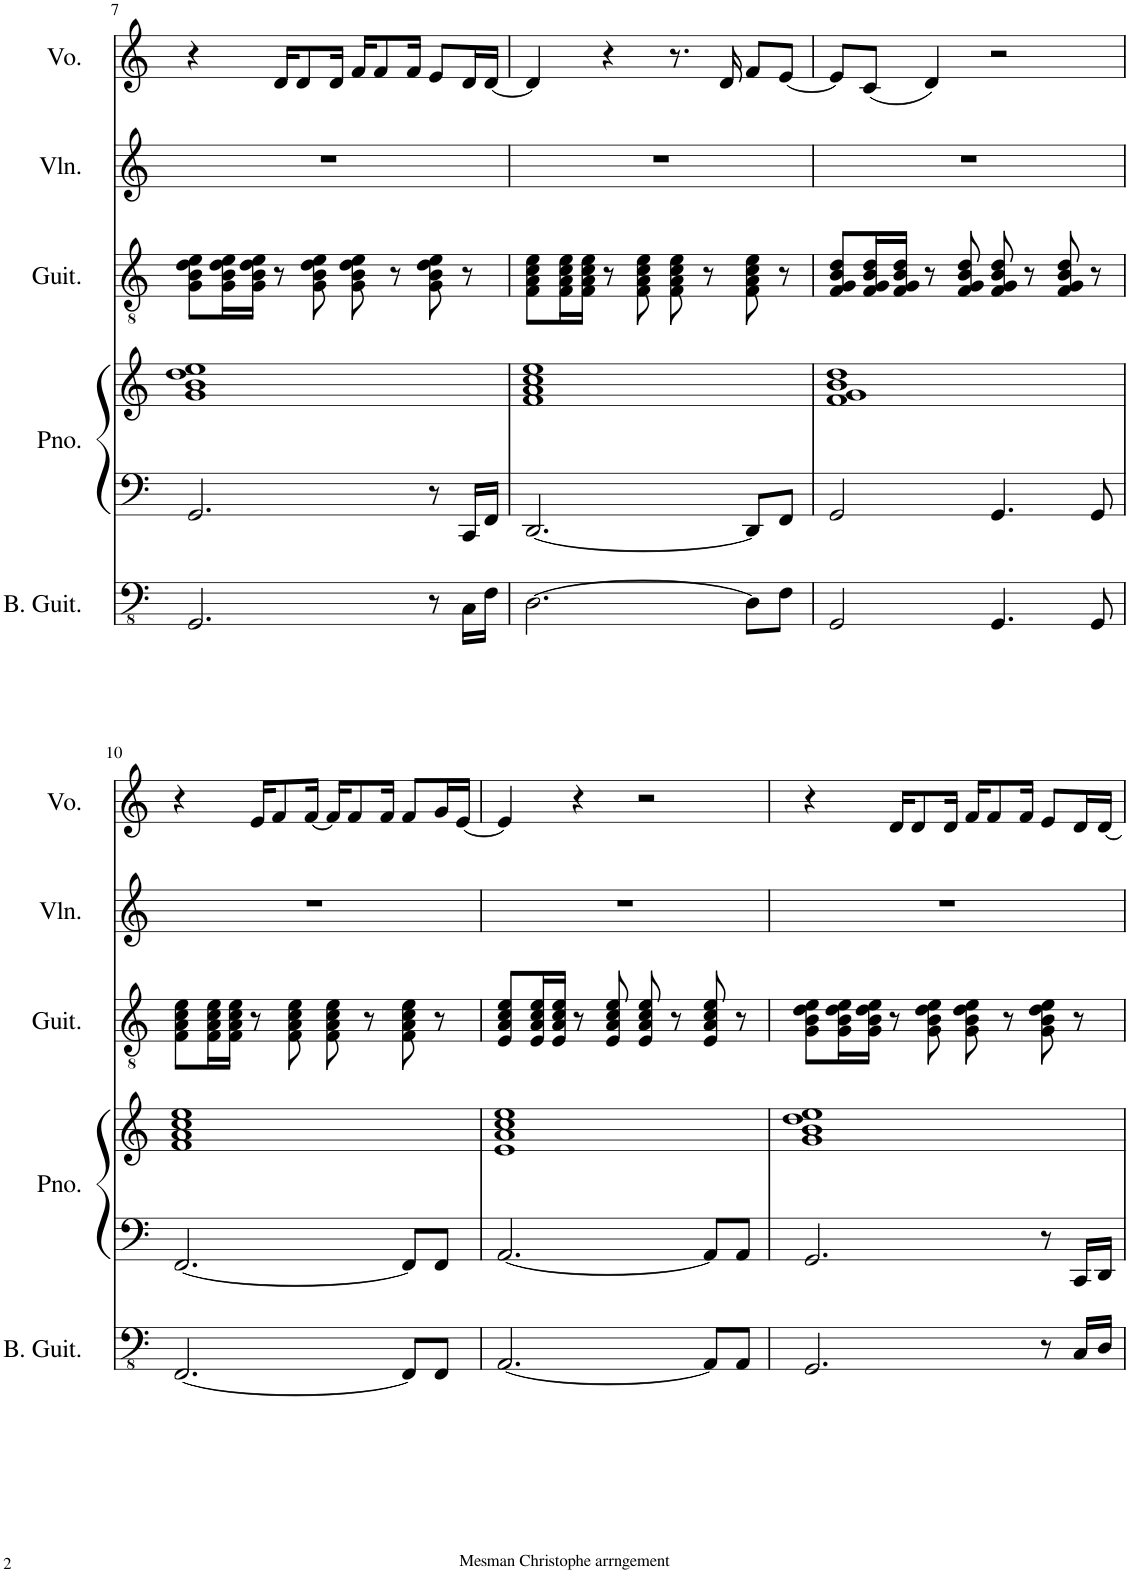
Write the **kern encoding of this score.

**kern	**kern	**kern	**kern	**kern	**kern
*part5	*part4	*part4	*part3	*part2	*part1
*staff6	*staff5	*staff4	*staff3	*staff2	*staff1
*I"Bass Guitar	*I"Piano	*	*I"Guitar	*I"Violin	*I"Voice
*I'B. Guit.	*I'Pno.	*	*I'Guit.	*I'Vln.	*I'Vo.
!!LO:PB:g=z
*clefFv4	*clefF4	*clefG2	*clefGv2	*clefG2	*clefG2
*k[]	*k[]	*k[]	*k[]	*k[]	*k[]
*M4/4	*M4/4	*M4/4	*M4/4	*M4/4	*M4/4
=7	=7	=7	=7	=7	=7
2.GGG/	2.GG/	1g 1b 1dd 1ee	8G\ 8B\ 8d\ 8e\L	1r	4r
.	.	.	16G\ 16B\ 16d\ 16e\L	.	.
.	.	.	16G\ 16B\ 16d\ 16e\JJ	.	.
.	.	.	8r	.	16d/KL
.	.	.	.	.	8d/
.	.	.	8G\ 8B\ 8d\ 8e\	.	.
.	.	.	.	.	16d/Jk
.	.	.	8G\ 8B\ 8d\ 8e\	.	16f/KL
.	.	.	.	.	8f/
.	.	.	8r	.	.
.	.	.	.	.	16f/Jk
8r	8r	.	8G\ 8B\ 8d\ 8e\	.	8e/L
16CC\LL	16CC/LL	.	8r	.	16d/L
16FF\JJ	16FF/JJ	.	.	.	[16d/JJ
=8	=8	=8	=8	=8	=8
[2.DD\	[2.DD/	1f 1a 1cc 1ee	8F\ 8A\ 8c\ 8e\L	1r	4d/]
.	.	.	16F\ 16A\ 16c\ 16e\L	.	.
.	.	.	16F\ 16A\ 16c\ 16e\JJ	.	.
.	.	.	8r	.	4r
.	.	.	8F\ 8A\ 8c\ 8e\	.	.
.	.	.	8F\ 8A\ 8c\ 8e\	.	8.r
.	.	.	8r	.	.
.	.	.	.	.	16d/
8DD\L]	8DD/L]	.	8F\ 8A\ 8c\ 8e\	.	8f/L
8FF\J	8FF/J	.	8r	.	[8e/J
=9	=9	=9	=9	=9	=9
2GGG/	2GG/	1f 1g 1b 1dd	8F/ 8G/ 8B/ 8d/L	1r	8e/L]
.	.	.	16F/ 16G/ 16B/ 16d/L	.	(8c/J
.	.	.	16F/ 16G/ 16B/ 16d/JJ	.	.
.	.	.	8r	.	4d/)
.	.	.	8F/ 8G/ 8B/ 8d/	.	.
4.GGG/	4.GG/	.	8F/ 8G/ 8B/ 8d/	.	2r
.	.	.	8r	.	.
.	.	.	8F/ 8G/ 8B/ 8d/	.	.
8GGG/	8GG/	.	8r	.	.
!!LO:LB:g=z
=10	=10	=10	=10	=10	=10
[2.FFF/	[2.FF/	1f 1a 1cc 1ee	8F\ 8A\ 8c\ 8e\L	1r	4r
.	.	.	16F\ 16A\ 16c\ 16e\L	.	.
.	.	.	16F\ 16A\ 16c\ 16e\JJ	.	.
.	.	.	8r	.	16e/KL
.	.	.	.	.	8f/
.	.	.	8F\ 8A\ 8c\ 8e\	.	.
.	.	.	.	.	[16f/Jk
.	.	.	8F\ 8A\ 8c\ 8e\	.	16f/KL]
.	.	.	.	.	8f/
.	.	.	8r	.	.
.	.	.	.	.	16f/Jk
8FFF/L]	8FF/L]	.	8F\ 8A\ 8c\ 8e\	.	8f/L
8FFF/J	8FF/J	.	8r	.	16g/L
.	.	.	.	.	[16e/JJ
=11	=11	=11	=11	=11	=11
[2.AAA/	[2.AA/	1e 1a 1cc 1ee	8E/ 8A/ 8c/ 8e/L	1r	4e/]
.	.	.	16E/ 16A/ 16c/ 16e/L	.	.
.	.	.	16E/ 16A/ 16c/ 16e/JJ	.	.
.	.	.	8r	.	4r
.	.	.	8E/ 8A/ 8c/ 8e/	.	.
.	.	.	8E/ 8A/ 8c/ 8e/	.	2r
.	.	.	8r	.	.
8AAA/L]	8AA/L]	.	8E/ 8A/ 8c/ 8e/	.	.
8AAA/J	8AA/J	.	8r	.	.
=12	=12	=12	=12	=12	=12
2.GGG/	2.GG/	1g 1b 1dd 1ee	8G\ 8B\ 8d\ 8e\L	1r	4r
.	.	.	16G\ 16B\ 16d\ 16e\L	.	.
.	.	.	16G\ 16B\ 16d\ 16e\JJ	.	.
.	.	.	8r	.	16d/KL
.	.	.	.	.	8d/
.	.	.	8G\ 8B\ 8d\ 8e\	.	.
.	.	.	.	.	16d/Jk
.	.	.	8G\ 8B\ 8d\ 8e\	.	16f/KL
.	.	.	.	.	8f/
.	.	.	8r	.	.
.	.	.	.	.	16f/Jk
8r	8r	.	8G\ 8B\ 8d\ 8e\	.	8e/L
16CC/LL	16CC/LL	.	8r	.	16d/L
16DD/JJ	16DD/JJ	.	.	.	[16d/JJ
=	=	=	=	=	=
*-	*-	*-	*-	*-	*-
